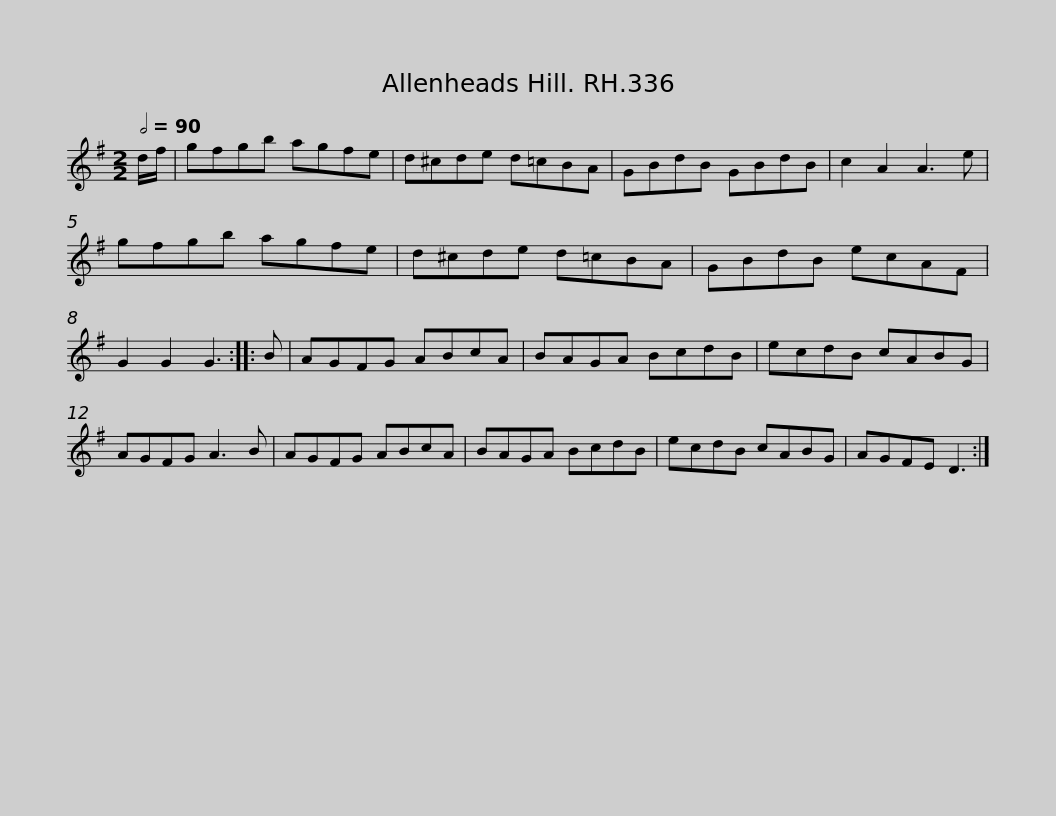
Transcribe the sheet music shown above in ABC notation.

X:1
L:1/8
Q:1/2=90
M:2/2
I:linebreak $
K:G
V:1 treble
V:1
 d/f/ | gfgb agfe | d^cde d=cBA | GBdB GBdB | c2 A2 A3 e |$ %5
 gfgb agfe | d^cde d=cBA | GBdB ecAF | G2 G2 G3 ::$ B | %10
 AGFG ABcA | BAGA BcdB | ecdB cABG | AGFG A3 B |$ AGFG ABcA | %15
 BAGA BcdB | ecdB cABG | AGFE D3 :| %18
